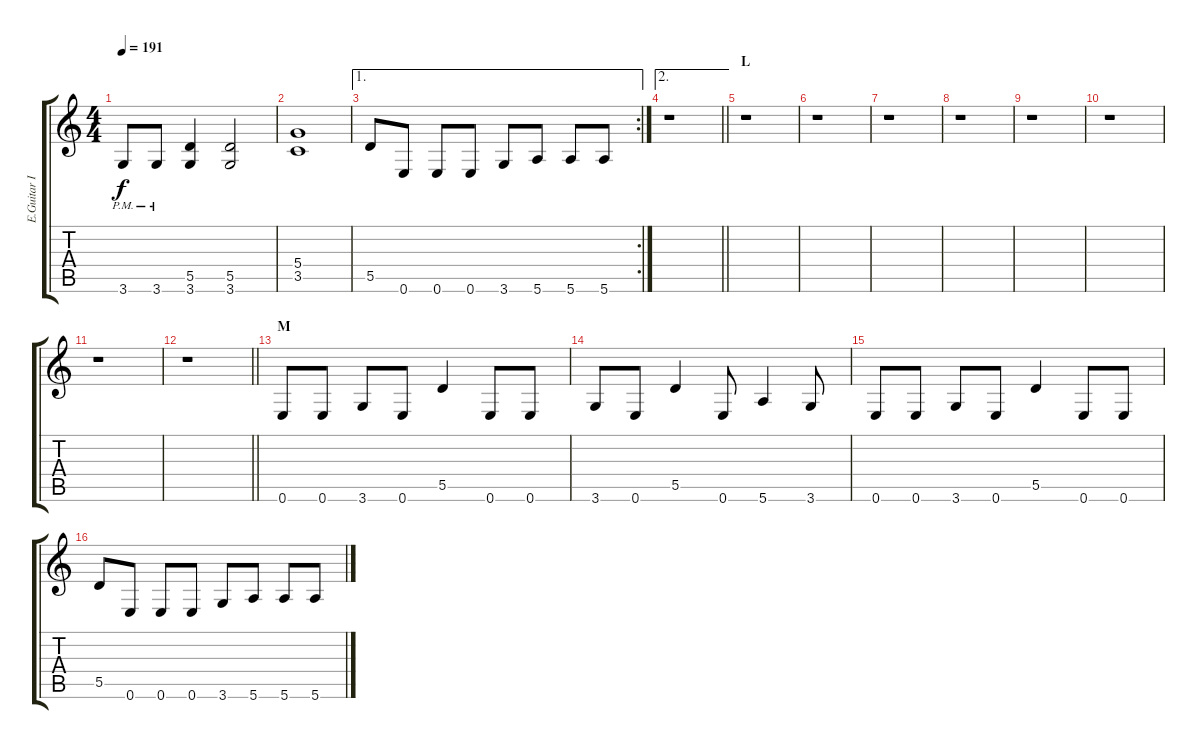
\track ("E.Guitar II" "E.Guitar I") {instrument distortionguitar}
\staff {score tabs}
\tuning (E4 B3 G3 D3 A2 E2) {hide}
\ts (4 4)
\tempo 191
\clef g2
\ks c
3.6{pm}.8{dy f} 3.6{pm}.8 (5.5 3.6).4 (5.5 3.6).2 |
(5.4 3.5).1 |
\ae 1
\rc 2
5.5.8 0.6.8 0.6.8 0.6.8 3.6.8 5.6.8 5.6.8 5.6.8 |
\ae 2
\barLineRight lightlight
r.1 |
\section ("" "L")
r.1 |
r.1 |
r.1 |
r.1 |
r.1 |
r.1 |
r.1 |
\barLineRight lightlight
r.1 |
\section ("" "M")
0.6.8 0.6.8 3.6.8 0.6.8 5.5.4 0.6.8 0.6.8 |
3.6.8 0.6.8 5.5.4 0.6.8 5.6.4 3.6.8 |
0.6.8 0.6.8 3.6.8 0.6.8 5.5.4 0.6.8 0.6.8 |
5.5.8 0.6.8 0.6.8 0.6.8 3.6.8 5.6.8 5.6.8 5.6.8
